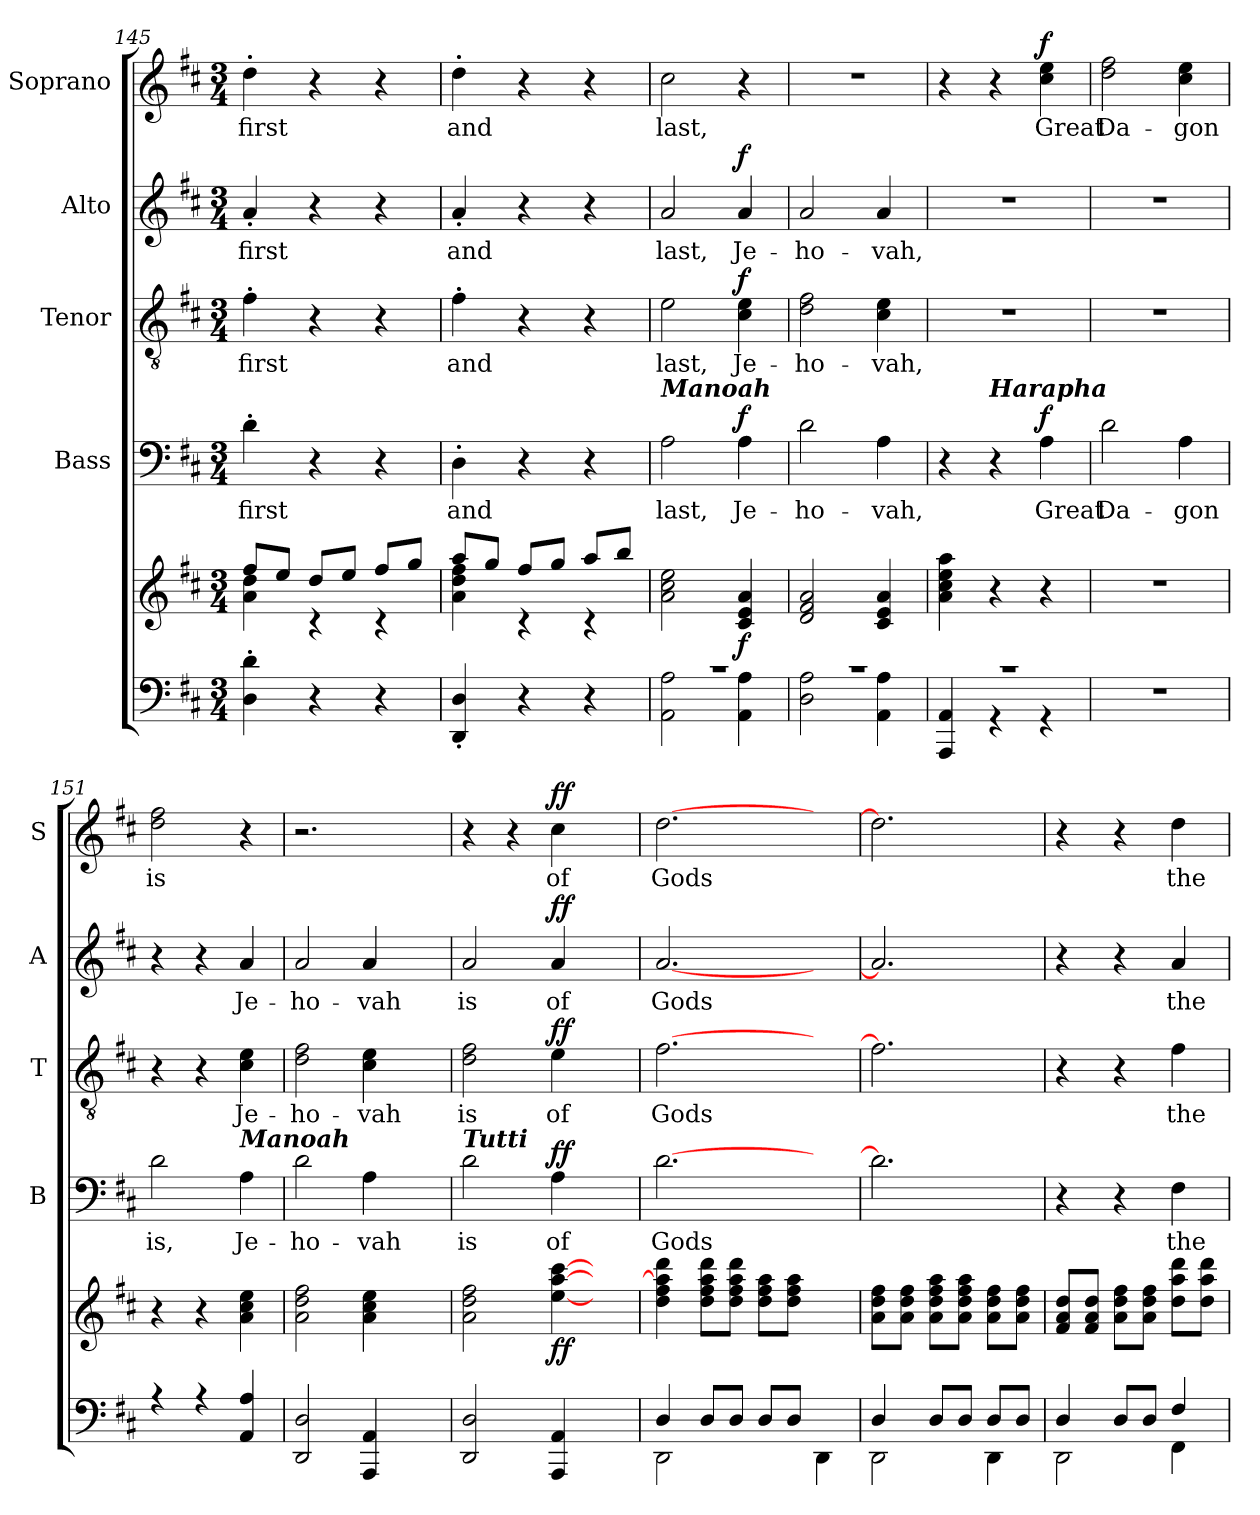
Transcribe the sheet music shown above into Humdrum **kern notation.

**kern	**kern	**dynam	**kern	**text	**dynam	**kern	**text	**dynam	**kern	**text	**dynam	**kern	**text	**dynam
*part6	*part5	*part5	*part4	*part4	*part4	*part3	*part3	*part3	*part2	*part2	*part2	*part1	*part1	*part1
*staff6	*staff5	*staff5	*staff4	*staff4	*staff4	*staff3	*staff3	*staff3	*staff2	*staff2	*staff2	*staff1	*staff1	*staff1
*	*	*	*I"Bass	*	*	*I"Tenor	*	*	*I"Alto	*	*	*I"Soprano	*	*
*	*	*	*I'B	*	*	*I'T	*	*	*I'A	*	*	*I'S	*	*
*clefF4	*clefG2	*	*clefF4	*	*	*clefGv2	*	*	*clefG2	*	*	*clefG2	*	*
*k[f#c#]	*k[f#c#]	*	*k[f#c#]	*	*	*k[f#c#]	*	*	*k[f#c#]	*	*	*k[f#c#]	*	*
*D:	*D:	*	*D:	*	*	*D:	*	*	*D:	*	*	*D:	*	*
*M3/4	*M3/4	*	*M3/4	*	*	*M3/4	*	*	*M3/4	*	*	*M3/4	*	*
=145	=145	=145	=145	=145	=145	=145	=145	=145	=145	=145	=145	=145	=145	=145
*	*^	*	*	*	*	*	*	*	*	*	*	*	*	*
!	!	!	!	!	!LO:LY:b	!	!	!LO:LY:b	!	!	!LO:LY:b	!	!	!LO:LY:b	!
4D\'> 4d\'>	8ff#/L	4a\ 4dd\	.	4d'>\	first	.	4f#'>\	first	.	4a'</	first	.	4dd'>\	first	.
.	8ee/J	.	.	.	.	.	.	.	.	.	.	.	.	.	.
4r	8dd/L	4rc	.	4r	.	.	4r	.	.	4r	.	.	4r	.	.
.	8ee/J	.	.	.	.	.	.	.	.	.	.	.	.	.	.
4r	8ff#/L	4rc	.	4r	.	.	4r	.	.	4r	.	.	4r	.	.
.	8gg/J	.	.	.	.	.	.	.	.	.	.	.	.	.	.
=146	=146	=146	=146	=146	=146	=146	=146	=146	=146	=146	=146	=146	=146	=146	=146
!	!	!	!	!	!LO:LY:b	!	!	!LO:LY:b	!	!	!LO:LY:b	!	!	!LO:LY:b	!
4DD/'< 4D/'<	8aa/L	4a\ 4dd\ 4ff#\	.	4D'>\	and	.	4f#'>\	and	.	4a'</	and	.	4dd'>\	and	.
.	8gg/J	.	.	.	.	.	.	.	.	.	.	.	.	.	.
4r	8ff#/L	4rc	.	4r	.	.	4r	.	.	4r	.	.	4r	.	.
.	8gg/J	.	.	.	.	.	.	.	.	.	.	.	.	.	.
4r	8aa/L	4rc	.	4r	.	.	4r	.	.	4r	.	.	4r	.	.
.	8bb/J	.	.	.	.	.	.	.	.	.	.	.	.	.	.
*	*v	*v	*	*	*	*	*	*	*	*	*	*	*	*	*
!!LO:PB:g=z
=147	=147	=147	=147	=147	=147	=147	=147	=147	=147	=147	=147	=147	=147	=147
!	!	!	!LO:TX:a:Bi:t=Manoah	!	!	!	!	!	!	!	!	!	!	!
!LO:N:vis=1	!	!	!	!LO:LY:b	!	!	!LO:LY:b	!	!	!LO:LY:b	!	!	!LO:LY:b	!
*^	*	*	*	*	*	*	*	*	*	*	*	*	*	*
2.rc	2AA\ 2A\	2a\ 2cc#\ 2ee\	.	2A\	last,	.	2e\	last,	.	2a/	last,	.	2cc#\	last,	.
!	!	!	!LO:DY:b	!	!LO:LY:b	!LO:DY:b	!	!LO:LY:b	!LO:DY:b	!	!LO:LY:b	!LO:DY:b	!	!	!
.	4AA\ 4A\	4c#/ 4e/ 4a/	f	4A\	Je-	f	4c#\ 4e\	Je-	f	4a/	Je-	f	4r	.	.
=148	=148	=148	=148	=148	=148	=148	=148	=148	=148	=148	=148	=148	=148	=148	=148
!LO:N:vis=1	!	!	!	!	!LO:LY:b	!	!	!LO:LY:b	!	!	!LO:LY:b	!	!	!	!
2.rc	2D\ 2A\	2d/ 2f#/ 2a/	.	2d\	-ho-	.	2d\ 2f#\	-ho-	.	2a/	-ho-	.	2.r	.	.
!	!	!	!	!	!LO:LY:b	!	!	!LO:LY:b	!	!	!LO:LY:b	!	!	!	!
.	4AA\ 4A\	4c#/ 4e/ 4a/	.	4A\	-vah,	.	4c#\ 4e\	-vah,	.	4a/	-vah,	.	.	.	.
=149	=149	=149	=149	=149	=149	=149	=149	=149	=149	=149	=149	=149	=149	=149	=149
!LO:N:vis=1	!	!	!	!	!	!	!	!	!	!	!	!	!	!	!
2.rc	4AAA/ 4AA/	4a\ 4cc#\ 4ee\ 4aa\	.	4r	.	.	2.r	.	.	2.r	.	.	4r	.	.
!	!	!	!	!LO:TX:a:Bi:t=Harapha	!	!	!	!	!	!	!	!	!	!	!
.	4r	4r	.	4r	.	.	.	.	.	.	.	.	4r	.	.
!	!	!	!	!	!LO:LY:b	!LO:DY:b	!	!	!	!	!	!	!	!LO:LY:b	!LO:DY:b
.	4r	4r	.	4A\	Great	f	.	.	.	.	.	.	4cc#\ 4ee\	Great	f
=150	=150	=150	=150	=150	=150	=150	=150	=150	=150	=150	=150	=150	=150	=150	=150
!	!	!	!	!	!LO:LY:b	!	!	!	!	!	!	!	!	!LO:LY:b	!
*v	*v	*	*	*	*	*	*	*	*	*	*	*	*	*	*
2.r	2.r	.	2d\	Da-	.	2.r	.	.	2.r	.	.	2dd\ 2ff#\	Da-	.
!	!	!	!	!LO:LY:b	!	!	!	!	!	!	!	!	!LO:LY:b	!
.	.	.	4A\	-gon	.	.	.	.	.	.	.	4cc#\ 4ee\	-gon	.
=151	=151	=151	=151	=151	=151	=151	=151	=151	=151	=151	=151	=151	=151	=151
*^	*	*	*	*	*	*	*	*	*	*	*	*	*	*
!	!	!	!	!	!LO:LY:b	!	!	!	!	!	!	!	!	!LO:LY:b	!
4r	2.ryy	4r	.	2d\	is,	.	4r	.	.	4r	.	.	2dd\ 2ff#\	is	.
4r	.	4r	.	.	.	.	4r	.	.	4r	.	.	.	.	.
!	!	!	!	!LO:TX:a:Bi:t=Manoah	!	!	!	!	!	!	!	!	!	!	!
!	!	!	!	!	!LO:LY:b	!	!	!LO:LY:b	!	!	!LO:LY:b	!	!	!	!
4AA/ 4A/	.	4a\ 4cc#\ 4ee\	.	4A\	Je-	.	4c#\ 4e\	Je-	.	4a/	Je-	.	4r	.	.
=152	=152	=152	=152	=152	=152	=152	=152	=152	=152	=152	=152	=152	=152	=152	=152
!	!	!	!	!	!LO:LY:b	!	!	!LO:LY:b	!	!	!LO:LY:b	!	!	!	!
2DD/ 2D/	2.ryy	2a\ 2dd\ 2ff#\	.	2d\	-ho-	.	2d\ 2f#\	-ho-	.	2a/	-ho-	.	2.r	.	.
!	!	!	!	!	!LO:LY:b	!	!	!LO:LY:b	!	!	!LO:LY:b	!	!	!	!
4AAA/ 4AA/	.	4a\ 4cc#\ 4ee\	.	4A\	-vah	.	4c#\ 4e\	-vah	.	4a/	-vah	.	.	.	.
4ryy	4ryy	4ryy	.	4ryy	.	.	4ryy	.	.	4ryy	.	.	4ryy	.	.
=153	=153	=153	=153	=153	=153	=153	=153	=153	=153	=153	=153	=153	=153	=153	=153
!	!	!	!	!LO:TX:a:Bi:t=Tutti	!	!	!	!	!	!	!	!	!	!	!
!	!	!	!	!	!LO:LY:b	!	!	!LO:LY:b	!	!	!LO:LY:b	!	!	!	!
2DD/ 2D/	2.ryy	2a\ 2dd\ 2ff#\	.	2d\	is	.	2d\ 2f#\	is	.	2a/	is	.	4r	.	.
.	.	.	.	.	.	.	.	.	.	.	.	.	4r	.	.
!	!	!	!LO:DY:b	!	!LO:LY:b	!LO:DY:b	!	!LO:LY:b	!LO:DY:b	!	!LO:LY:b	!LO:DY:b	!	!LO:LY:b	!LO:DY:b
4AAA/ 4AA/	.	[4ee\ [4aa\ [4ccc#\	ff	4A\	of	ff	4e\	of	ff	4a/	of	ff	4cc#\	of	ff
4ryy	4ryy	4ryy	.	4ryy	.	.	4ryy	.	.	4ryy	.	.	4ryy	.	.
=154	=154	=154	=154	=154	=154	=154	=154	=154	=154	=154	=154	=154	=154	=154	=154
!	!	!	!	!	!LO:LY:b	!	!	!LO:LY:b	!	!	!LO:LY:b	!	!	!LO:LY:b	!
4D/	2DD\	4dd\ 4ff#\ 4aa\] 4ddd\	.	[2.d\	Gods	.	[2.f#\	Gods	.	[2.a/	Gods	.	[2.dd\	Gods	.
8D/L	.	8dd\ 8ff#\ 8aa\ 8ddd\L	.	.	.	.	.	.	.	.	.	.	.	.	.
8D/J	.	8dd\ 8ff#\ 8aa\ 8ddd\J	.	.	.	.	.	.	.	.	.	.	.	.	.
8D/L	4ryy	8dd\ 8ff#\ 8aa\L	.	.	.	.	.	.	.	.	.	.	.	.	.
8D/J	.	8dd\ 8ff#\ 8aa\J	.	.	.	.	.	.	.	.	.	.	.	.	.
4ryy	4DD\	4ryy	.	4ryy	.	.	4ryy	.	.	4ryy	.	.	4ryy	.	.
=155	=155	=155	=155	=155	=155	=155	=155	=155	=155	=155	=155	=155	=155	=155	=155
4D/	2DD\	8a\ 8dd\ 8ff#\L	.	2.d\]	.	.	2.f#\]	.	.	2.a/]	.	.	2.dd\]	.	.
.	.	8a\ 8dd\ 8ff#\J	.	.	.	.	.	.	.	.	.	.	.	.	.
8D/L	.	8a\ 8dd\ 8ff#\ 8aa\L	.	.	.	.	.	.	.	.	.	.	.	.	.
8D/J	.	8a\ 8dd\ 8ff#\ 8aa\J	.	.	.	.	.	.	.	.	.	.	.	.	.
8D/L	4DD\	8a\ 8dd\ 8ff#\L	.	.	.	.	.	.	.	.	.	.	.	.	.
8D/J	.	8a\ 8dd\ 8ff#\J	.	.	.	.	.	.	.	.	.	.	.	.	.
=156	=156	=156	=156	=156	=156	=156	=156	=156	=156	=156	=156	=156	=156	=156	=156
4D/	2DD\	8f#/ 8a/ 8dd/L	.	4r	.	.	4r	.	.	4r	.	.	4r	.	.
.	.	8f#/ 8a/ 8dd/J	.	.	.	.	.	.	.	.	.	.	.	.	.
8D/L	.	8a\ 8dd\ 8ff#\L	.	4r	.	.	4r	.	.	4r	.	.	4r	.	.
8D/J	.	8a\ 8dd\ 8ff#\J	.	.	.	.	.	.	.	.	.	.	.	.	.
!	!	!	!	!	!LO:LY:b	!	!	!LO:LY:b	!	!	!LO:LY:b	!	!	!LO:LY:b	!
4F#/	4FF#\	8dd\ 8aa\ 8ddd\L	.	4F#\	the	.	4f#\	the	.	4a/	the	.	4dd\	the	.
.	.	8dd\ 8aa\ 8ddd\J	.	.	.	.	.	.	.	.	.	.	.	.	.
*v	*v	*	*	*	*	*	*	*	*	*	*	*	*	*	*
=	=	=	=	=	=	=	=	=	=	=	=	=	=	=
*-	*-	*-	*-	*-	*-	*-	*-	*-	*-	*-	*-	*-	*-	*-
